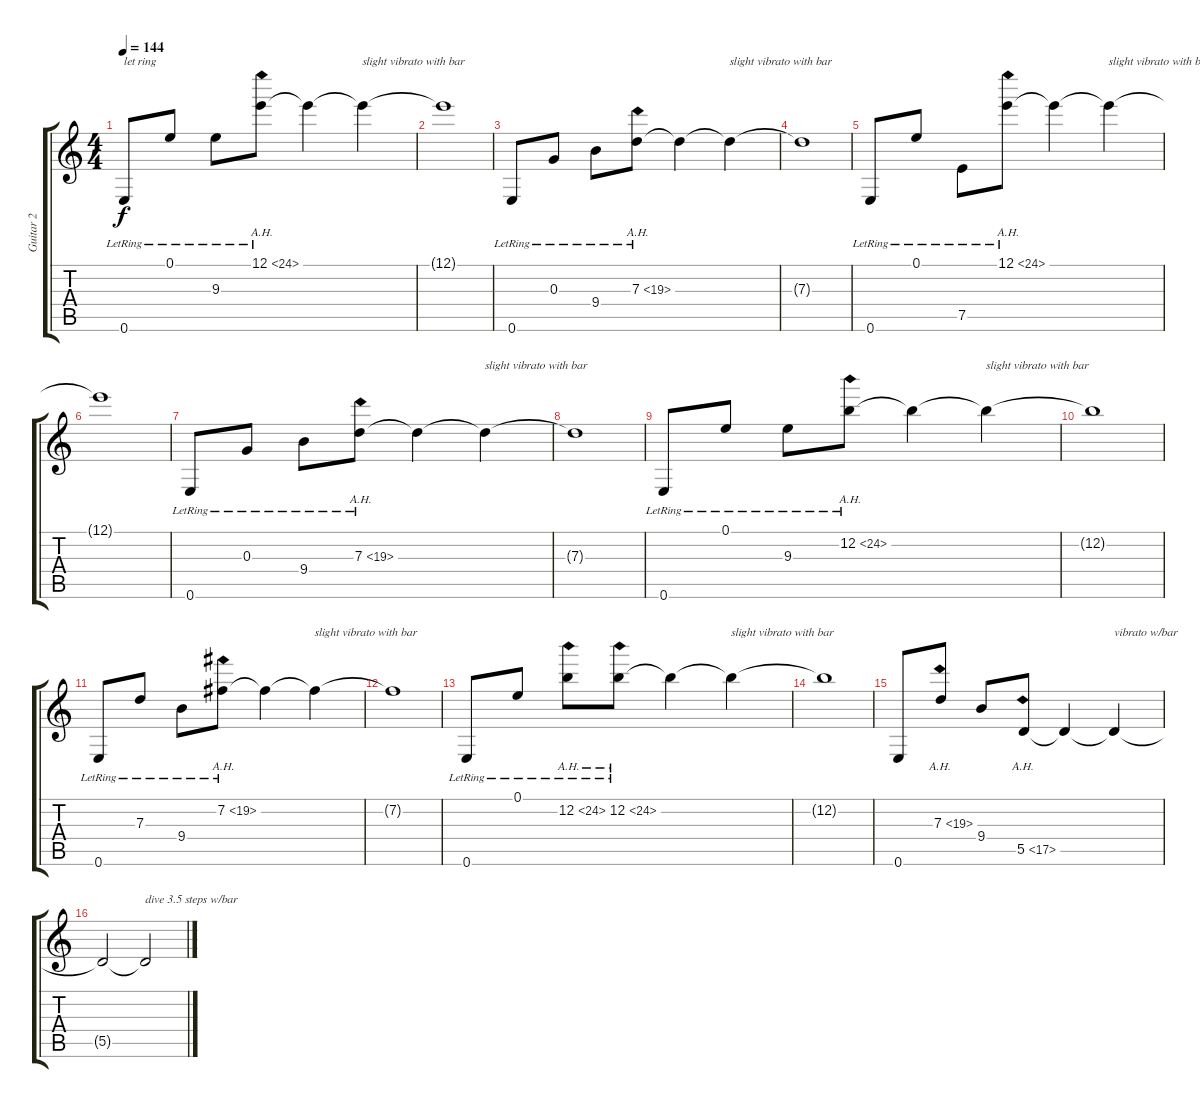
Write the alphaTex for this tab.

\track ("Guitar 2" "Guitar 2") {instrument overdrivenguitar}
\staff {score tabs}
\tuning (E4 B3 G3 D3 A2 E2) {hide}
\ts (4 4)
\tempo 144
\clef g2
\ks c
0.6{lr}.8{txt "let ring" dy f} 0.1{lr}.8 9.3{lr}.8 12.1{ah 12 lr}.8 12.1{t}.4 12.1{t}.4{txt "slight vibrato with bar"} |
12.1{t}.1 |
0.6{lr}.8 0.3{lr}.8 9.4{lr}.8 7.3{ah 12 lr}.8 7.3{t}.4 7.3{t}.4{txt "slight vibrato with bar"} |
7.3{t}.1 |
0.6{lr}.8 0.1{lr}.8 7.5{lr}.8 12.1{ah 12 lr}.8 12.1{t}.4 12.1{t}.4{txt "slight vibrato with bar"} |
12.1{t}.1 |
0.6{lr}.8 0.3{lr}.8 9.4{lr}.8 7.3{ah 12 lr}.8 7.3{t}.4 7.3{t}.4{txt "slight vibrato with bar"} |
7.3{t}.1 |
0.6{lr}.8 0.1{lr}.8 9.3{lr}.8 12.2{ah 12 lr}.8 12.2{t}.4 12.2{t}.4{txt "slight vibrato with bar"} |
12.2{t}.1 |
0.6{lr}.8 7.3{lr}.8 9.4{lr}.8 7.2{ah 12 lr}.8 7.2{t}.4 7.2{t}.4{txt "slight vibrato with bar"} |
7.2{t}.1 |
0.6{lr}.8 0.1{lr}.8 12.2{ah 12 lr}.8 12.2{ah 12 lr}.8 12.2{t}.4 12.2{t}.4{txt "slight vibrato with bar"} |
12.2{t}.1 |
0.6.8 7.3{ah 12}.8 9.4.8 5.5{ah 12}.8 5.5{t}.4 5.5{t}.4{txt "vibrato w/bar"} |
5.5{t}.2 5.5{t}.2{txt "dive 3.5 steps w/bar"}
